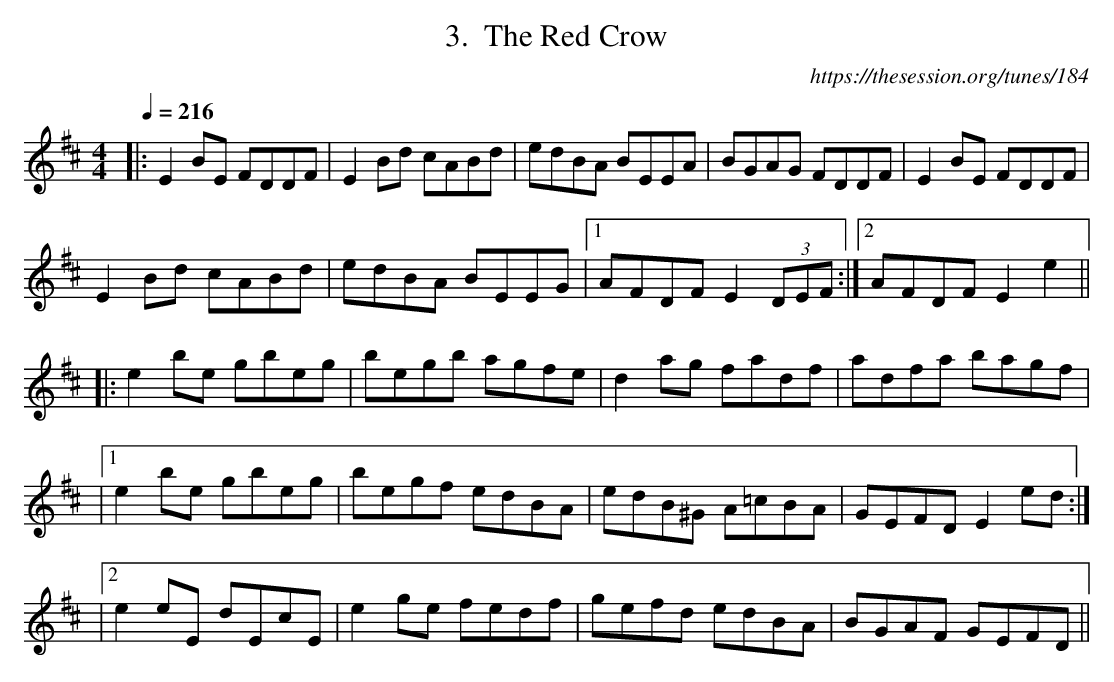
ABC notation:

X:1
T: The Red Crow
C: https://thesession.org/tunes/184
Q: 1/4=216
M: 4/4
L: 1/8
K: Edor
|:E2 BE FDDF|E2 Bd cABd|edBA BEEA|BGAG FDDF|E2 BE FDDF|
E2 Bd cABd|edBA BEEG|1 AFDF E2 (3DEF:|2 AFDF E2 e2||
|:e2 be gbeg|begb agfe|d2 ag fadf|adfa bagf|
|1 e2 be gbeg|begf edBA|edB^G A=cBA|GEFD E2 ed:|
|2 e2 eE dEcE|e2 ge fedf|gefd edBA|BGAF GEFD||
